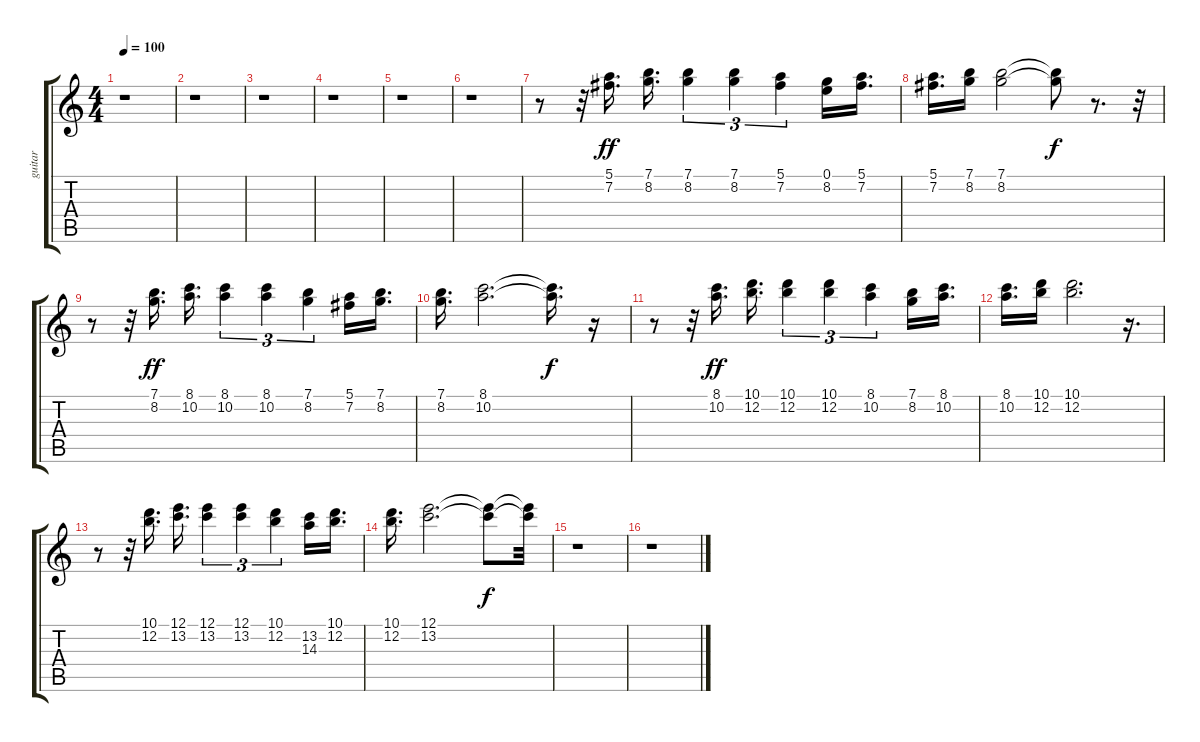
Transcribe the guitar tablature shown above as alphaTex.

\track ("guitar" "guitar") {instrument electricguitarjazz}
\staff {score tabs}
\tuning (E4 B3 G3 D3 A2 E2) {hide}
\ts (4 4)
\tempo 100
\clef g2
\ks c
r.1{dy ff} |
r.1 |
r.1 |
r.1 |
r.1 |
r.1 |
r.8 r.32 (5.1 7.2).16{d} (7.1 8.2).16{d} (7.1 8.2).4{tu (3 2)} (7.1 8.2).4{tu (3 2)} (5.1 7.2).4{tu (3 2)} (0.1 8.2).16 (5.1 7.2).16{d} |
(5.1 7.2).16{d} (7.1 8.2).16 (7.1 8.2).2 (7.1{t} 8.2{t}).8{dy f} r.8{d} r.32 |
r.8 r.32 (7.1 8.2).16{d dy ff} (8.1 10.2).16{d} (8.1 10.2).4{tu (3 2)} (8.1 10.2).4{tu (3 2)} (7.1 8.2).4{tu (3 2)} (5.1 7.2).16 (7.1 8.2).16{d} |
(7.1 8.2).16{d} (8.1 10.2).2{d} (8.1{t} 10.2{t}).16{d dy f} r.16 |
r.8 r.32 (8.1 10.2).16{d dy ff} (10.1 12.2).16{d} (10.1 12.2).4{tu (3 2)} (10.1 12.2).4{tu (3 2)} (8.1 10.2).4{tu (3 2)} (7.1 8.2).16 (8.1 10.2).16{d} |
(8.1 10.2).16{d} (10.1 12.2).16 (10.1 12.2).2{d} r.16{d} |
r.8 r.32 (10.1 12.2).16{d} (12.1 13.2).16{d} (12.1 13.2).4{tu (3 2)} (12.1 13.2).4{tu (3 2)} (10.1 12.2).4{tu (3 2)} (13.2 14.3).16 (10.1 12.2).16{d} |
(10.1 12.2).16{d} (12.1 13.2).2{d} (12.1{t} 13.2{t}).8{dy f} (12.1{t} 13.2{t}).32 |
r.1 |
r.1
